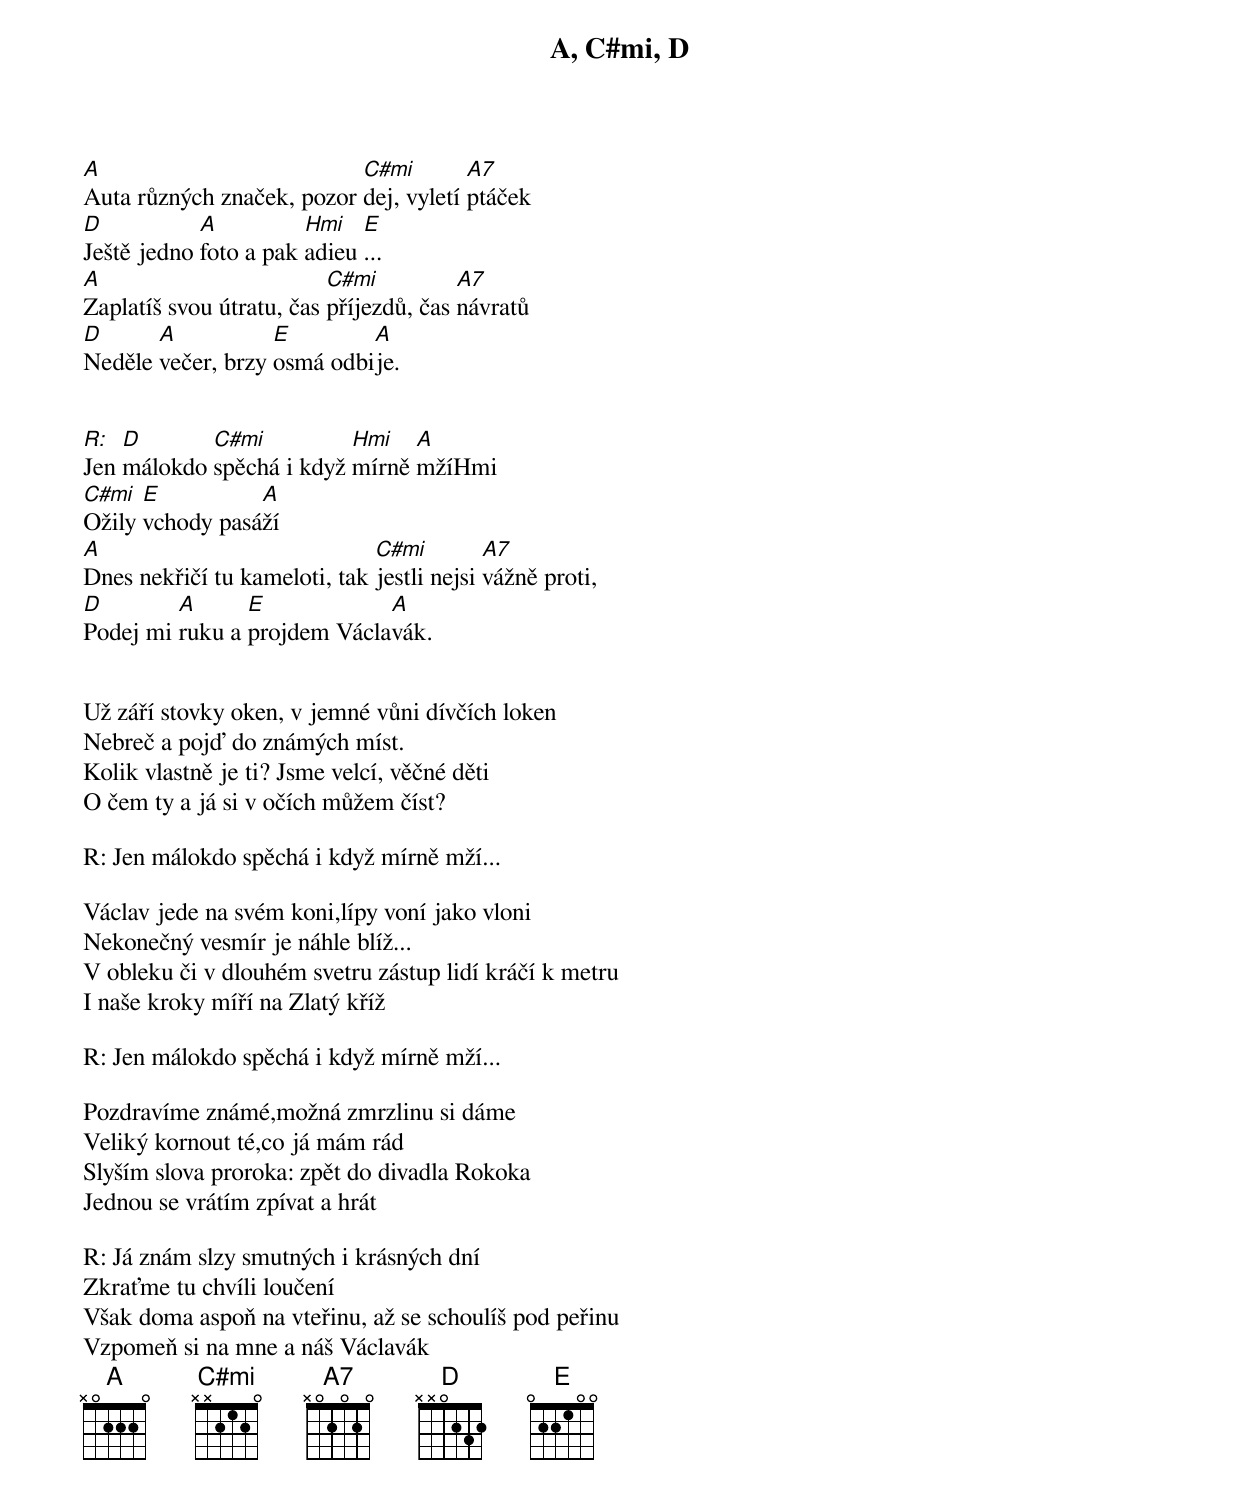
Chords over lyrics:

A, C#mi, D

A                          C#mi        A7
Auta různých značek, pozor dej, vyletí ptáček
D           A          Hmi   E
Ještě jedno foto a pak adieu ...
A                         C#mi          A7
Zaplatíš svou útratu, čas příjezdů, čas návratů
D      A           E        A
Neděle večer, brzy osmá odbije.


R:  D       C#mi          Hmi   A
Jen málokdo spěchá i když mírně mžíHmi
C#mi  E          A
Ožily vchody pasáží
A                             C#mi         A7
Dnes nekřičí tu kameloti, tak jestli nejsi vážně proti,
D        A      E            A
Podej mi ruku a projdem Václavák.


Už září stovky oken, v jemné vůni dívčích loken
Nebreč a pojď do známých míst.
Kolik vlastně je ti? Jsme velcí, věčné děti
O čem ty a já si v očích můžem číst?

R: Jen málokdo spěchá i když mírně mží...

Václav jede na svém koni,lípy voní jako vloni
Nekonečný vesmír je náhle blíž...
V obleku či v dlouhém svetru zástup lidí kráčí k metru
I naše kroky míří na Zlatý kříž

R: Jen málokdo spěchá i když mírně mží...

Pozdravíme známé,možná zmrzlinu si dáme
Veliký kornout té,co já mám rád
Slyším slova proroka: zpět do divadla Rokoka
Jednou se vrátím zpívat a hrát

R: Já znám slzy smutných i krásných dní
Zkraťme tu chvíli loučení
Však doma aspoň na vteřinu, až se schoulíš pod peřinu
Vzpomeň si na mne a náš Václavák
